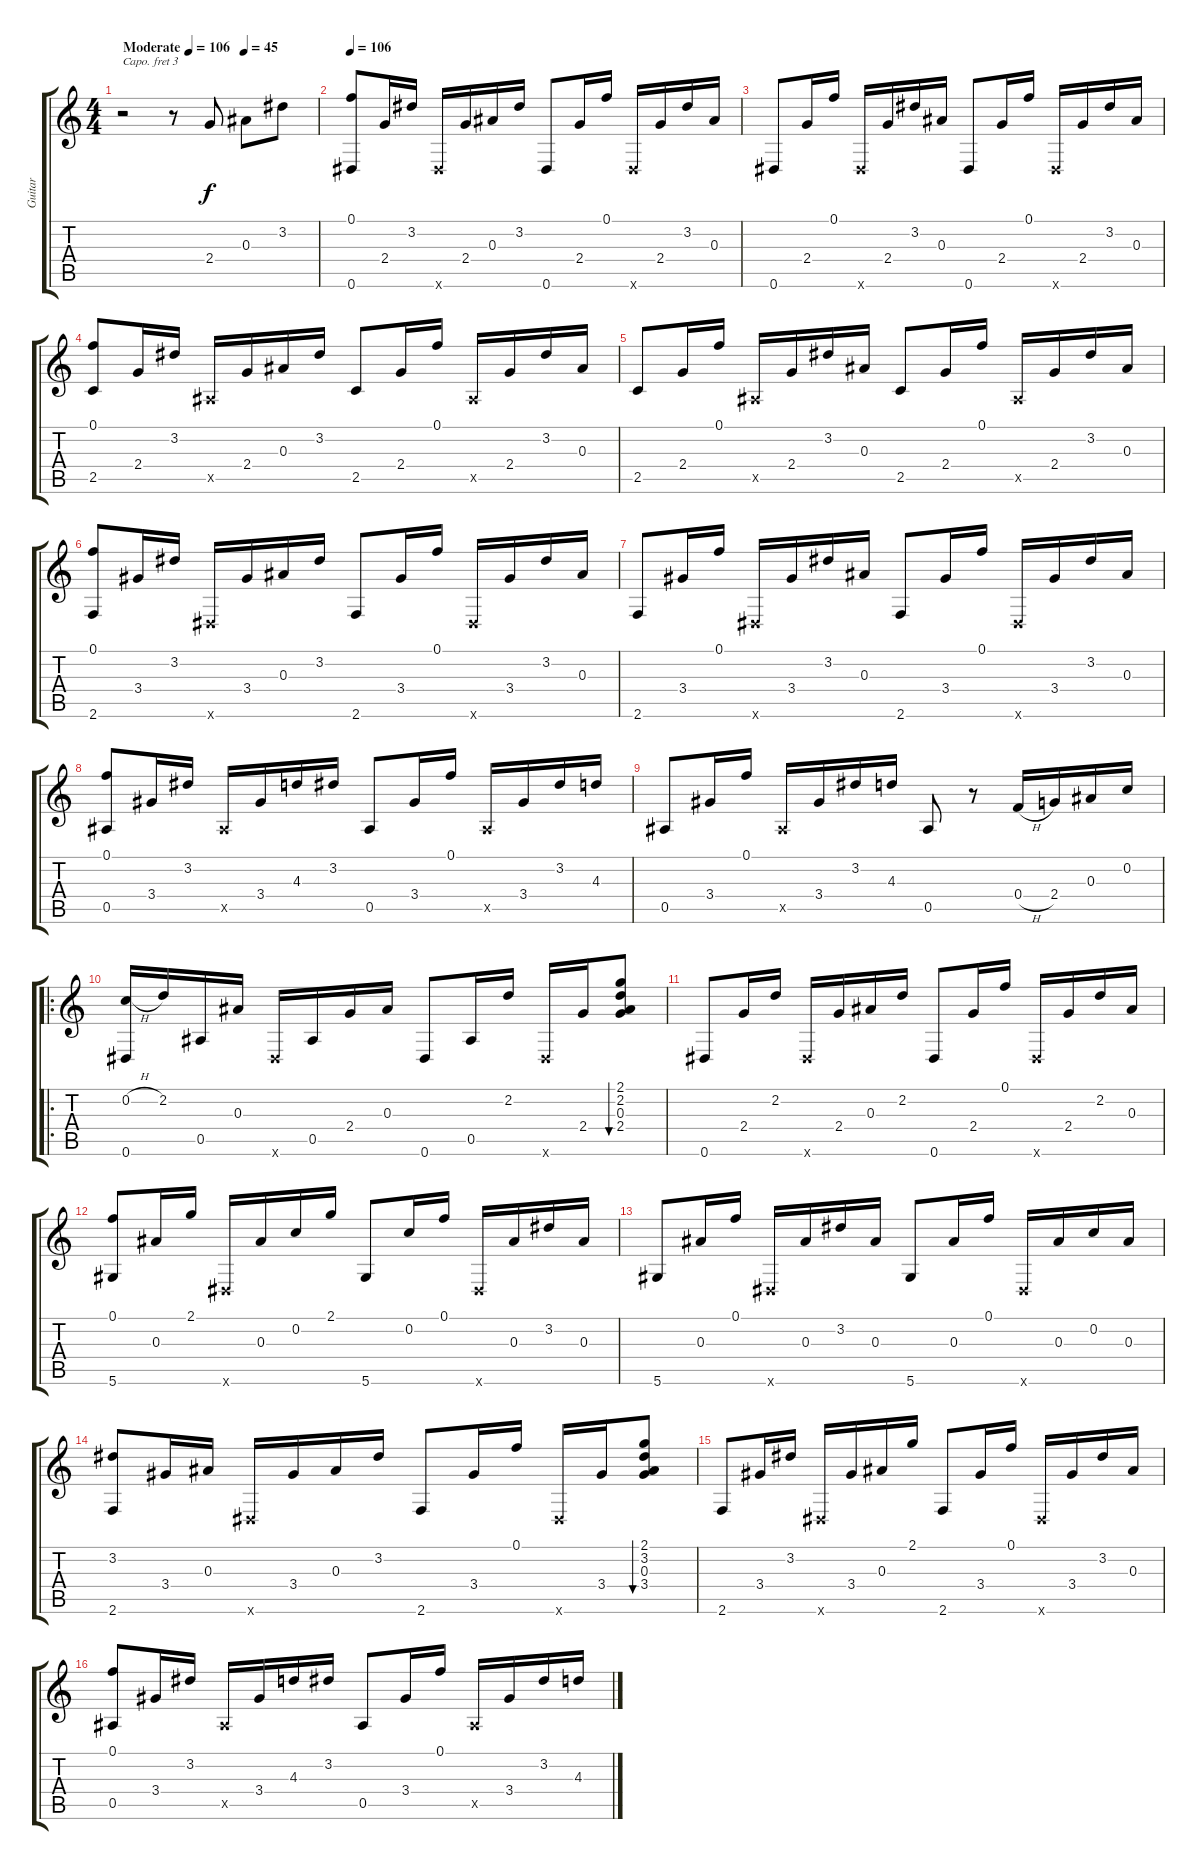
\track ("Guitar" "Guitar") {instrument acousticguitarsteel}
\staff {score tabs}
\capo 3
\tuning (D4 A3 G3 D3 G2 C2) {hide}
\ts (4 4)
\tempo (106 "Moderate")
\tempo (45 0.625)
\tempo (106 "Moderate")
\clef g2
\ks c
r.2{dy f instrument acousticguitarsteel} r.8 2.4.8 0.3.8 3.2.8 |
\tempo 106
(0.1 0.6).8 2.4.16 3.2.16 0.6{x}.16 2.4.16 0.3.16 3.2.16 0.6.8 2.4.16 0.1.16 0.6{x}.16 2.4.16 3.2.16 0.3.16 |
0.6.8 2.4.16 0.1.16 0.6{x}.16 2.4.16 3.2.16 0.3.16 0.6.8 2.4.16 0.1.16 0.6{x}.16 2.4.16 3.2.16 0.3.16 |
(0.1 2.5).8 2.4.16 3.2.16 0.5{x}.16 2.4.16 0.3.16 3.2.16 2.5.8 2.4.16 0.1.16 0.5{x}.16 2.4.16 3.2.16 0.3.16 |
2.5.8 2.4.16 0.1.16 0.5{x}.16 2.4.16 3.2.16 0.3.16 2.5.8 2.4.16 0.1.16 0.5{x}.16 2.4.16 3.2.16 0.3.16 |
(0.1 2.6).8 3.4.16 3.2.16 0.6{x}.16 3.4.16 0.3.16 3.2.16 2.6.8 3.4.16 0.1.16 0.6{x}.16 3.4.16 3.2.16 0.3.16 |
2.6.8 3.4.16 0.1.16 0.6{x}.16 3.4.16 3.2.16 0.3.16 2.6.8 3.4.16 0.1.16 0.6{x}.16 3.4.16 3.2.16 0.3.16 |
(0.1 0.5).8 3.4.16 3.2.16 0.5{x}.16 3.4.16 4.3.16 3.2.16 0.5.8 3.4.16 0.1.16 0.5{x}.16 3.4.16 3.2.16 4.3.16 |
0.5.8 3.4.16 0.1.16 0.5{x}.16 3.4.16 3.2.16 4.3.16 0.5.8 r.8 0.4{h}.16 2.4.16 0.3.16 0.2.16 |
\ro
(0.2{h} 0.6).16 2.2.16 0.5.16 0.3.16 0.6{x}.16 0.5.16 2.4.16 0.3.16 0.6.8 0.5.16 2.2.16 0.6{x}.16 2.4.16 (2.1 2.2 0.3 2.4).8{bu 480} |
0.6.8 2.4.16 2.2.16 0.6{x}.16 2.4.16 0.3.16 2.2.16 0.6.8 2.4.16 0.1.16 0.6{x}.16 2.4.16 2.2.16 0.3.16 |
(0.1 5.6).8 0.3.16 2.1.16 0.6{x}.16 0.3.16 0.2.16 2.1.16 5.6.8 0.2.16 0.1.16 0.6{x}.16 0.3.16 3.2.16 0.3.16 |
5.6.8 0.3.16 0.1.16 0.6{x}.16 0.3.16 3.2.16 0.3.16 5.6.8 0.3.16 0.1.16 0.6{x}.16 0.3.16 0.2.16 0.3.16 |
(3.2 2.6).8 3.4.16 0.3.16 0.6{x}.16 3.4.16 0.3.16 3.2.16 2.6.8 3.4.16 0.1.16 0.6{x}.16 3.4.16 (2.1 3.2 0.3 3.4).8{bu 480} |
2.6.8 3.4.16 3.2.16 0.6{x}.16 3.4.16 0.3.16 2.1.16 2.6.8 3.4.16 0.1.16 0.6{x}.16 3.4.16 3.2.16 0.3.16 |
(0.1 0.5).8 3.4.16 3.2.16 0.5{x}.16 3.4.16 4.3.16 3.2.16 0.5.8 3.4.16 0.1.16 0.5{x}.16 3.4.16 3.2.16 4.3.16
